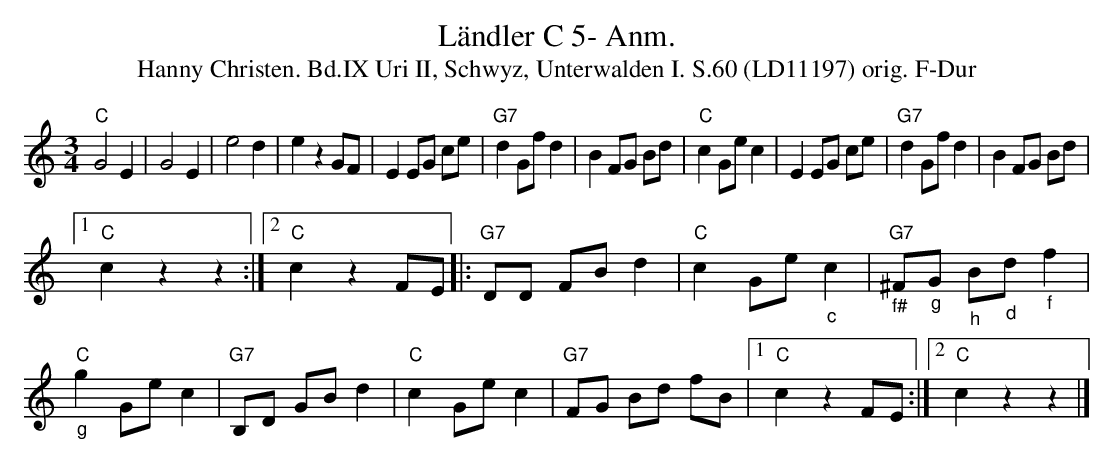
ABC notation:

X:1
T:Ländler C 5- Anm.
T:Hanny Christen. Bd.IX Uri II, Schwyz, Unterwalden I. S.60 (LD11197) orig. F-Dur
M:3/4
L:1/8
K:Cmaj%%MIDI gchordon
"C"G4E2 | G4E2 | e4d2 | e2z2 GF | E2 EG ce | "G7"d2 Gf d2 | B2 FG Bd | "C"c2 Ge c2 | E2 EG ce | "G7"d2 Gf d2 | B2 FG Bd |1
"C"c2z2z2 :|2 "C"c2z2 FE |: "G7"DD FB d2 | "C"c2 Ge "_c"c2 | "G7""_f#"^F"_g"G "_h"B"_d"d "_f"f2 | "C""_g"g2 Ge c2 | "G7"B,D GB d2 | "C"c2 Ge c2 | "G7"FG Bd fB |1 "C"c2z2 FE :|2 "C"c2z2z2 |]
